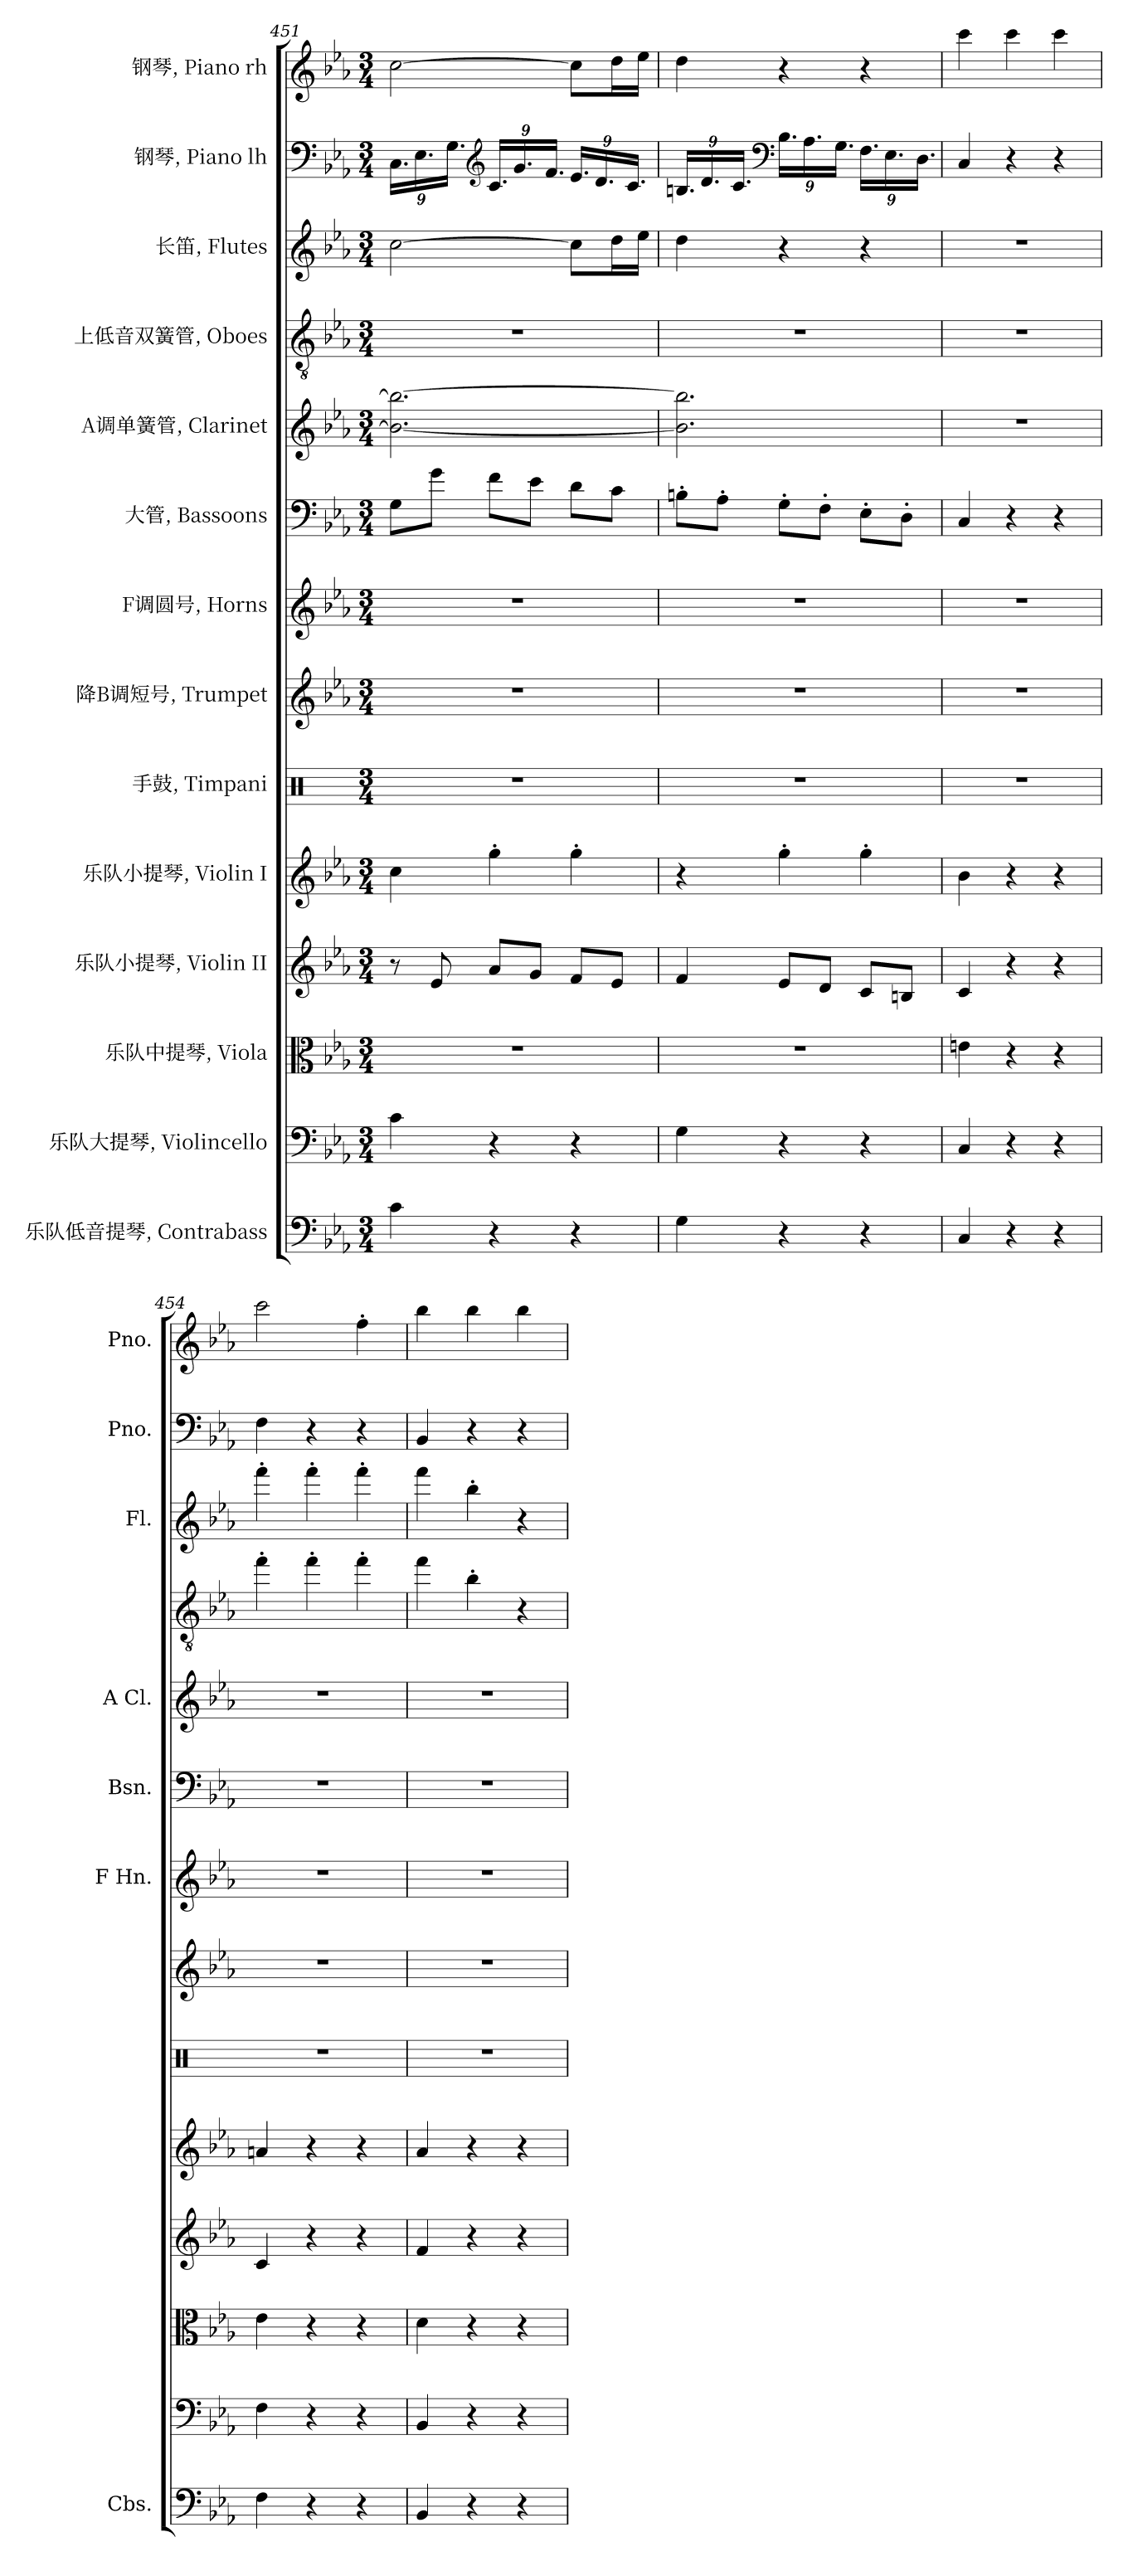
**kern	**kern	**kern	**kern	**kern	**kern	**kern	**kern	**kern	**kern	**kern	**kern	**kern	**kern
*part14	*part13	*part12	*part11	*part10	*part9	*part8	*part7	*part6	*part5	*part4	*part3	*part2	*part1
*staff14	*staff13	*staff12	*staff11	*staff10	*staff9	*staff8	*staff7	*staff6	*staff5	*staff4	*staff3	*staff2	*staff1
*I"乐队低音提琴, Contrabass	*I"乐队大提琴, Violincello	*I"乐队中提琴, Viola	*I"乐队小提琴, Violin II	*I"乐队小提琴, Violin I	*I"手鼓, Timpani	*I"降B调短号, Trumpet	*I"F调圆号, Horns	*I"大管, Bassoons	*I"A调单簧管, Clarinet	*I"上低音双簧管, Oboes	*I"长笛, Flutes	*I"钢琴, Piano lh	*I"钢琴, Piano rh
*I'Cbs.	*	*	*	*	*	*	*I'F Hn.	*I'Bsn.	*I'A Cl.	*	*I'Fl.	*I'Pno.	*I'Pno.
*clefF4	*clefF4	*clefC3	*clefG2	*clefG2	*clefX	*clefG2	*clefG2	*clefF4	*clefG2	*clefGv2	*clefG2	*clefF4	*clefG2
*ITrd7c12	*	*	*	*	*	*ITrd1c2	*ITrd4c7	*	*ITrd2c3	*	*	*	*
*k[b-e-a-]	*k[b-e-a-]	*k[b-e-a-]	*k[b-e-a-]	*k[b-e-a-]	*k[]	*k[b-e-a-d-g-]	*k[b-e-a-d-]	*k[b-e-a-]	*k[]	*k[b-e-a-]	*k[b-e-a-]	*k[b-e-a-]	*k[b-e-a-]
*M3/4	*M3/4	*M3/4	*M3/4	*M3/4	*M3/4	*M3/4	*M3/4	*M3/4	*M3/4	*M3/4	*M3/4	*M3/4	*M3/4
*	*	*	*	*	*	*	*	*	*	*	*	*Xbrackettup	*
=451	=451	=451	=451	=451	=451	=451	=451	=451	=451	=451	=451	=451	=451
4C\	4c\	2.r	8r	4cc\	2.r	2.r	2.r	8G\L	2.g\_ 2.gg\_	2.r	[2cc\	18.C\LL	[2cc\
.	.	.	.	.	.	.	.	.	.	.	.	18.E-\	.
.	.	.	8e-/	.	.	.	.	8g\J	.	.	.	.	.
.	.	.	.	.	.	.	.	.	.	.	.	18.G\JJ	.
*	*	*	*	*	*	*	*	*	*	*	*	*clefG2	*
4r	4r	.	8a-/L	4gg'\	.	.	.	8f\L	.	.	.	18.c/LL	.
.	.	.	.	.	.	.	.	.	.	.	.	18.g/	.
.	.	.	8g/J	.	.	.	.	8e-\J	.	.	.	.	.
.	.	.	.	.	.	.	.	.	.	.	.	18.f/JJ	.
4r	4r	.	8f/L	4gg'\	.	.	.	8d\L	.	.	8cc\L]	18.e-/LL	8cc\L]
.	.	.	.	.	.	.	.	.	.	.	.	18.d/	.
.	.	.	8e-/J	.	.	.	.	8c\J	.	.	16dd\L	.	16dd\L
.	.	.	.	.	.	.	.	.	.	.	.	18.c/JJ	.
.	.	.	.	.	.	.	.	.	.	.	16ee-\JJ	.	16ee-\JJ
!!LO:PB:g=z
=452	=452	=452	=452	=452	=452	=452	=452	=452	=452	=452	=452	=452	=452
4GG\	4G\	2.r	4f/	4r	2.r	2.r	2.r	8Bn'\L	2.g\] 2.gg\]	2.r	4dd\	18.Bn/LL	4dd\
.	.	.	.	.	.	.	.	.	.	.	.	18.d/	.
.	.	.	.	.	.	.	.	8A-'\J	.	.	.	.	.
.	.	.	.	.	.	.	.	.	.	.	.	18.c/JJ	.
*	*	*	*	*	*	*	*	*	*	*	*	*clefF4	*
4r	4r	.	8e-/L	4gg'\	.	.	.	8G'\L	.	.	4r	18.B\LL	4r
.	.	.	.	.	.	.	.	.	.	.	.	18.A-\	.
.	.	.	8d/J	.	.	.	.	8F'\J	.	.	.	.	.
.	.	.	.	.	.	.	.	.	.	.	.	18.G\JJ	.
4r	4r	.	8c/L	4gg'\	.	.	.	8E-'\L	.	.	4r	18.F\LL	4r
.	.	.	.	.	.	.	.	.	.	.	.	18.E-\	.
.	.	.	8Bn/J	.	.	.	.	8D'\J	.	.	.	.	.
.	.	.	.	.	.	.	.	.	.	.	.	18.D\JJ	.
=453	=453	=453	=453	=453	=453	=453	=453	=453	=453	=453	=453	=453	=453
4CC/	4C/	4en\	4c/	4b-\	2.r	2.r	2.r	4C/	2.r	2.r	2.r	4C/	4ccc\
4r	4r	4r	4r	4r	.	.	.	4r	.	.	.	4r	4ccc\
4r	4r	4r	4r	4r	.	.	.	4r	.	.	.	4r	4ccc\
=454	=454	=454	=454	=454	=454	=454	=454	=454	=454	=454	=454	=454	=454
4FF\	4F\	4e-\	4c/	4an/	2.r	2.r	2.r	2.r	2.r	4ff'\	4fff'\	4F\	2ccc\
4r	4r	4r	4r	4r	.	.	.	.	.	4ff'\	4fff'\	4r	.
4r	4r	4r	4r	4r	.	.	.	.	.	4ff'\	4fff'\	4r	4ff'\
=455	=455	=455	=455	=455	=455	=455	=455	=455	=455	=455	=455	=455	=455
4BBB-/	4BB-/	4d\	4f/	4a-/	2.r	2.r	2.r	2.r	2.r	4ff\	4fff\	4BB-/	4bb-\
4r	4r	4r	4r	4r	.	.	.	.	.	4b-'\	4bb-'\	4r	4bb-\
4r	4r	4r	4r	4r	.	.	.	.	.	4r	4r	4r	4bb-\
=	=	=	=	=	=	=	=	=	=	=	=	=	=
*-	*-	*-	*-	*-	*-	*-	*-	*-	*-	*-	*-	*-	*-
